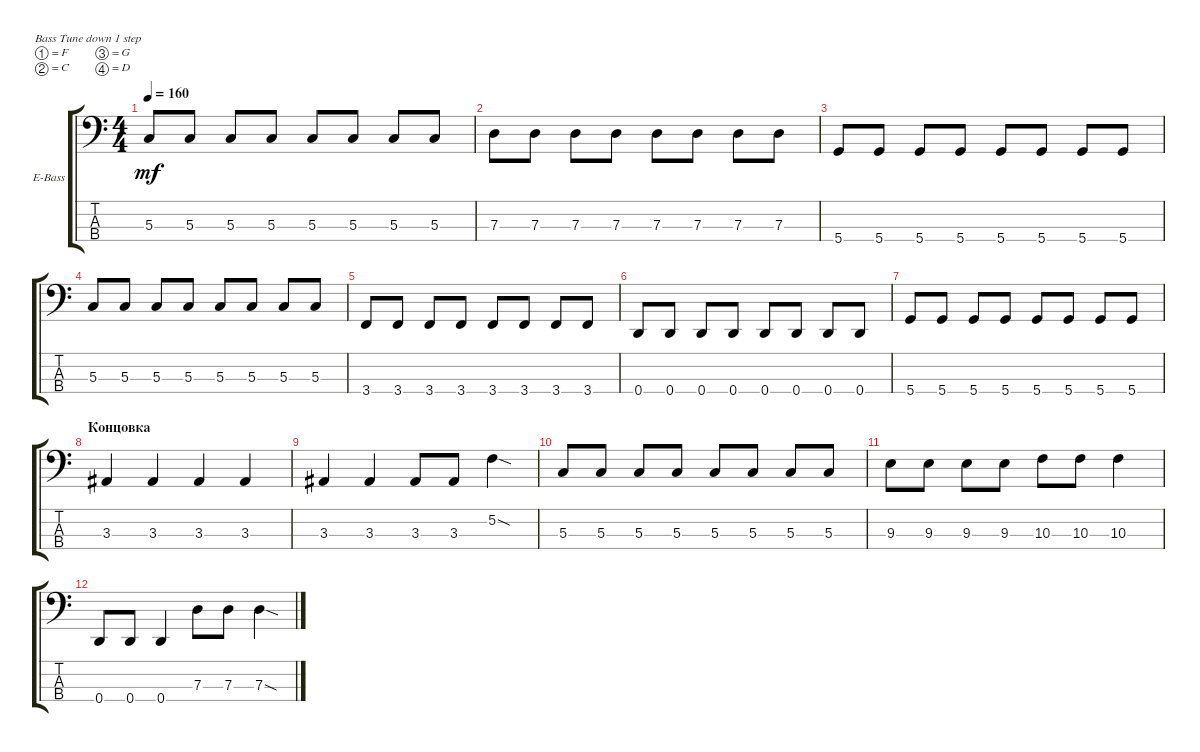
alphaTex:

\defaultSystemsLayout 4
\bracketExtendMode groupsimilarinstruments
\firstSystemTrackNameOrientation horizontal
\otherSystemsTrackNameOrientation horizontal
\track ("Electric Bass" "E-Bass") {instrument electricbassfinger}
\staff {score tabs}
\tuning (F2 C2 G1 D1)
\ts (4 4)
\tempo 160
\clef f4
\ks c
5.3.8{dy mf} 5.3.8 5.3.8 5.3.8 5.3.8 5.3.8 5.3.8 5.3.8 |
7.3.8 7.3.8 7.3.8 7.3.8 7.3.8 7.3.8 7.3.8 7.3.8 |
5.4.8 5.4.8 5.4.8 5.4.8 5.4.8 5.4.8 5.4.8 5.4.8 |
5.3.8 5.3.8 5.3.8 5.3.8 5.3.8 5.3.8 5.3.8 5.3.8 |
3.4.8 3.4.8 3.4.8 3.4.8 3.4.8 3.4.8 3.4.8 3.4.8 |
0.4.8 0.4.8 0.4.8 0.4.8 0.4.8 0.4.8 0.4.8 0.4.8 |
5.4.8 5.4.8 5.4.8 5.4.8 5.4.8 5.4.8 5.4.8 5.4.8 |
\section ("" "Концовка")
3.3.4 3.3.4 3.3.4 3.3.4 |
3.3.4 3.3.4 3.3.8 3.3.8 5.2{sod}.4 |
5.3.8 5.3.8 5.3.8 5.3.8 5.3.8 5.3.8 5.3.8 5.3.8 |
9.3.8 9.3.8 9.3.8 9.3.8 10.3.8 10.3.8 10.3.4 |
0.4.8 0.4.8 0.4.4 7.3.8 7.3.8 7.3{sod}.4
